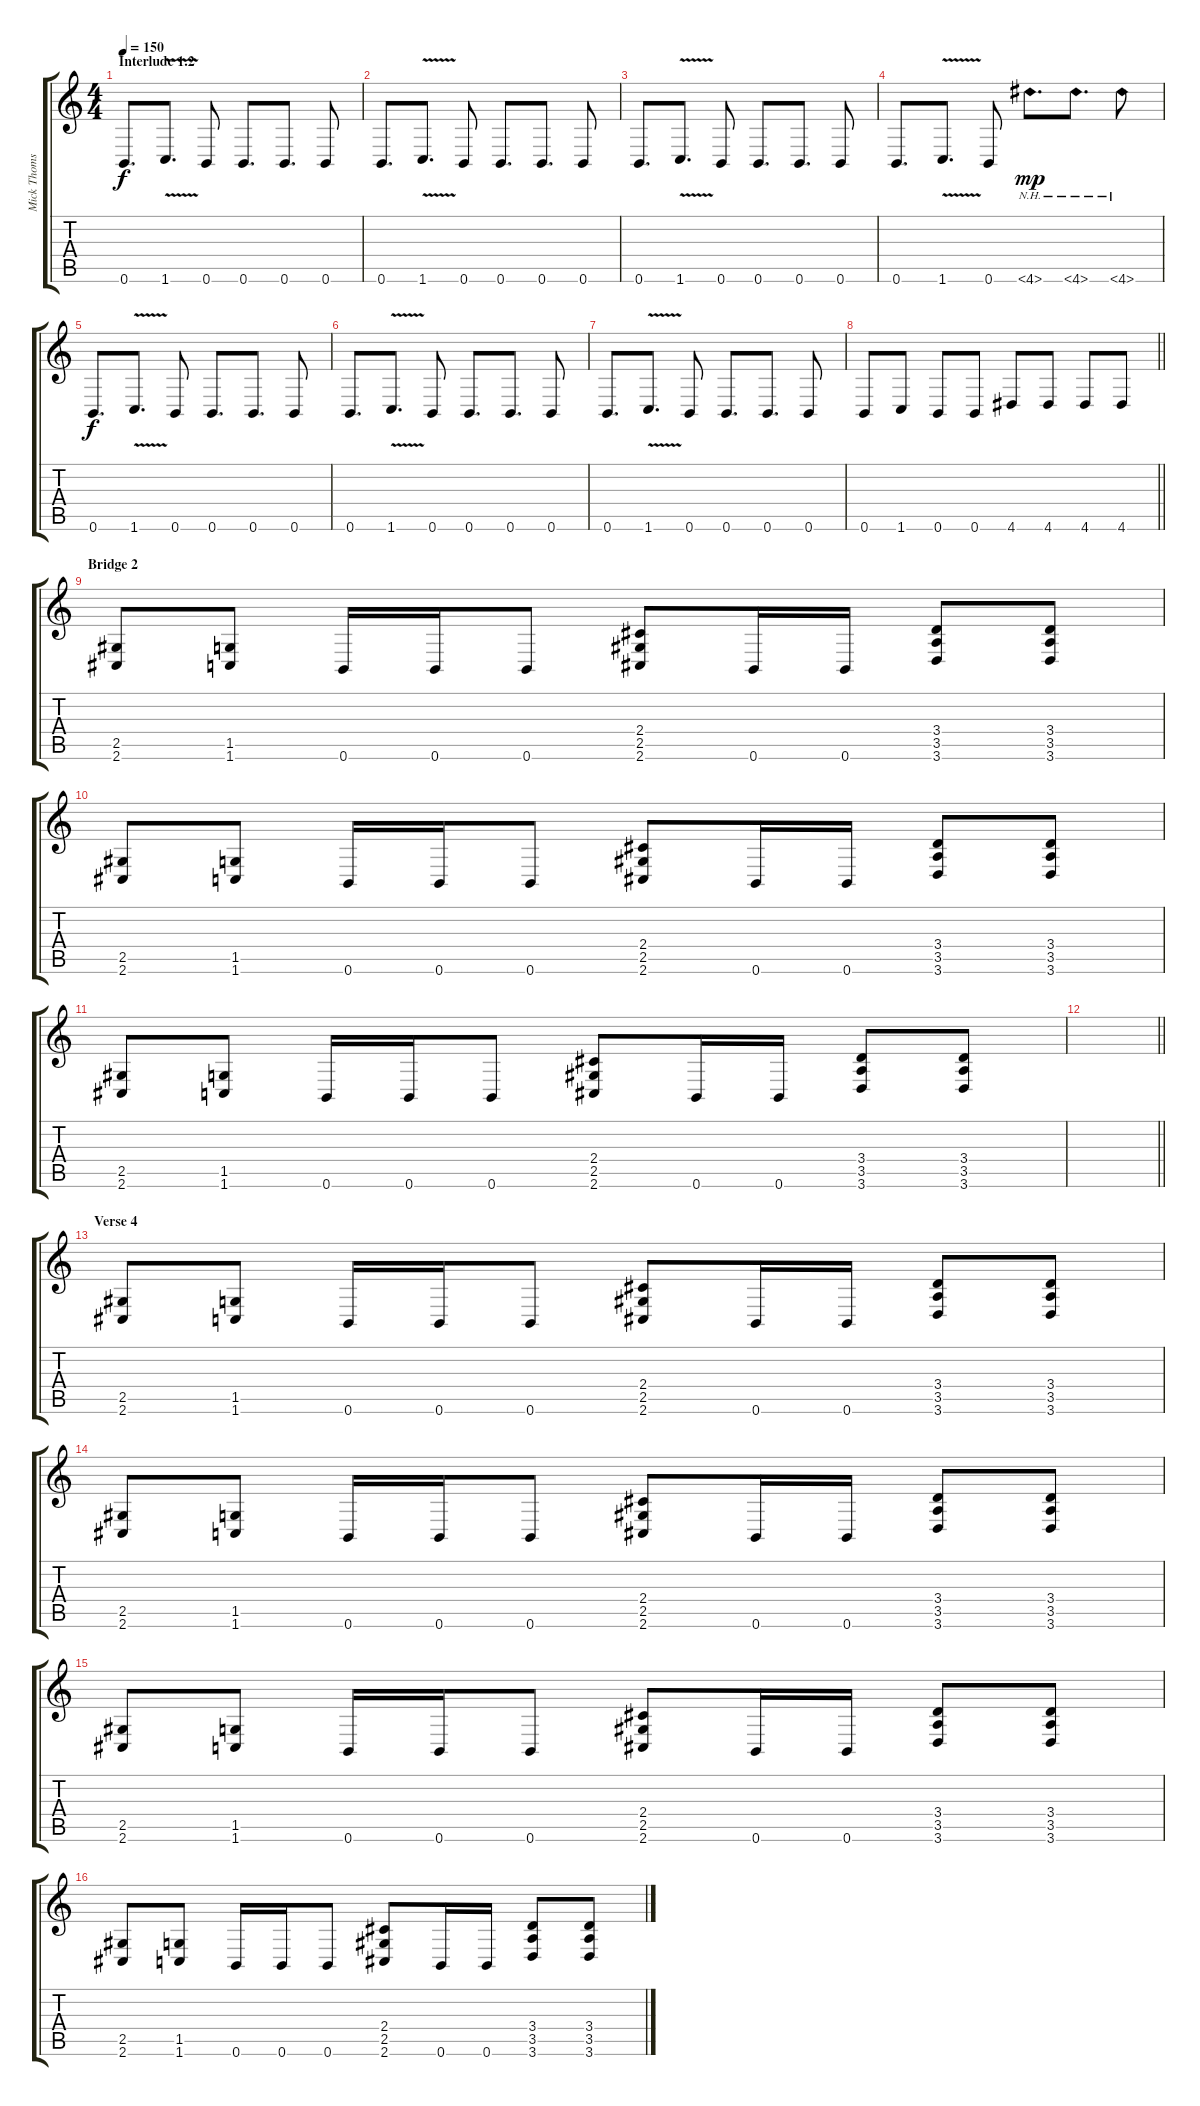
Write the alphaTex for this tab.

\track ("Mick Thomson" "Mick Thoms") {instrument distortionguitar}
\staff {score tabs}
\tuning (Db4 Ab3 E3 B2 Gb2 B1) {hide}
\ts (4 4)
\section ("" "Interlude 1.2")
\tempo 150
\clef g2
\ks c
0.6.8{d dy f} 1.6{v}.8{d} 0.6.8 0.6.8{d} 0.6.8{d} 0.6.8 |
0.6.8{d} 1.6{v}.8{d} 0.6.8 0.6.8{d} 0.6.8{d} 0.6.8 |
0.6.8{d} 1.6{v}.8{d} 0.6.8 0.6.8{d} 0.6.8{d} 0.6.8 |
0.6.8{d} 1.6{v}.8{d} 0.6.8 4.6{nh}.8{d dy mp} 4.6{nh}.8{d} 4.6{nh}.8 |
0.6.8{d dy f} 1.6{v}.8{d} 0.6.8 0.6.8{d} 0.6.8{d} 0.6.8 |
0.6.8{d} 1.6{v}.8{d} 0.6.8 0.6.8{d} 0.6.8{d} 0.6.8 |
0.6.8{d} 1.6{v}.8{d} 0.6.8 0.6.8{d} 0.6.8{d} 0.6.8 |
\barLineRight lightlight
0.6.8 1.6.8 0.6.8 0.6.8 4.6.8 4.6.8 4.6.8 4.6.8 |
\section ("" "Bridge 2")
(2.5 2.6).8 (1.5 1.6).8 0.6.16 0.6.16 0.6.8 (2.4 2.5 2.6).8 0.6.16 0.6.16 (3.4 3.5 3.6).8 (3.4 3.5 3.6).8 |
(2.5 2.6).8 (1.5 1.6).8 0.6.16 0.6.16 0.6.8 (2.4 2.5 2.6).8 0.6.16 0.6.16 (3.4 3.5 3.6).8 (3.4 3.5 3.6).8 |
(2.5 2.6).8 (1.5 1.6).8 0.6.16 0.6.16 0.6.8 (2.4 2.5 2.6).8 0.6.16 0.6.16 (3.4 3.5 3.6).8 (3.4 3.5 3.6).8 |
\barLineRight lightlight
|
\section ("" "Verse 4")
(2.5 2.6).8 (1.5 1.6).8 0.6.16 0.6.16 0.6.8 (2.4 2.5 2.6).8 0.6.16 0.6.16 (3.4 3.5 3.6).8 (3.4 3.5 3.6).8 |
(2.5 2.6).8 (1.5 1.6).8 0.6.16 0.6.16 0.6.8 (2.4 2.5 2.6).8 0.6.16 0.6.16 (3.4 3.5 3.6).8 (3.4 3.5 3.6).8 |
(2.5 2.6).8 (1.5 1.6).8 0.6.16 0.6.16 0.6.8 (2.4 2.5 2.6).8 0.6.16 0.6.16 (3.4 3.5 3.6).8 (3.4 3.5 3.6).8 |
(2.5 2.6).8 (1.5 1.6).8 0.6.16 0.6.16 0.6.8 (2.4 2.5 2.6).8 0.6.16 0.6.16 (3.4 3.5 3.6).8 (3.4 3.5 3.6).8
